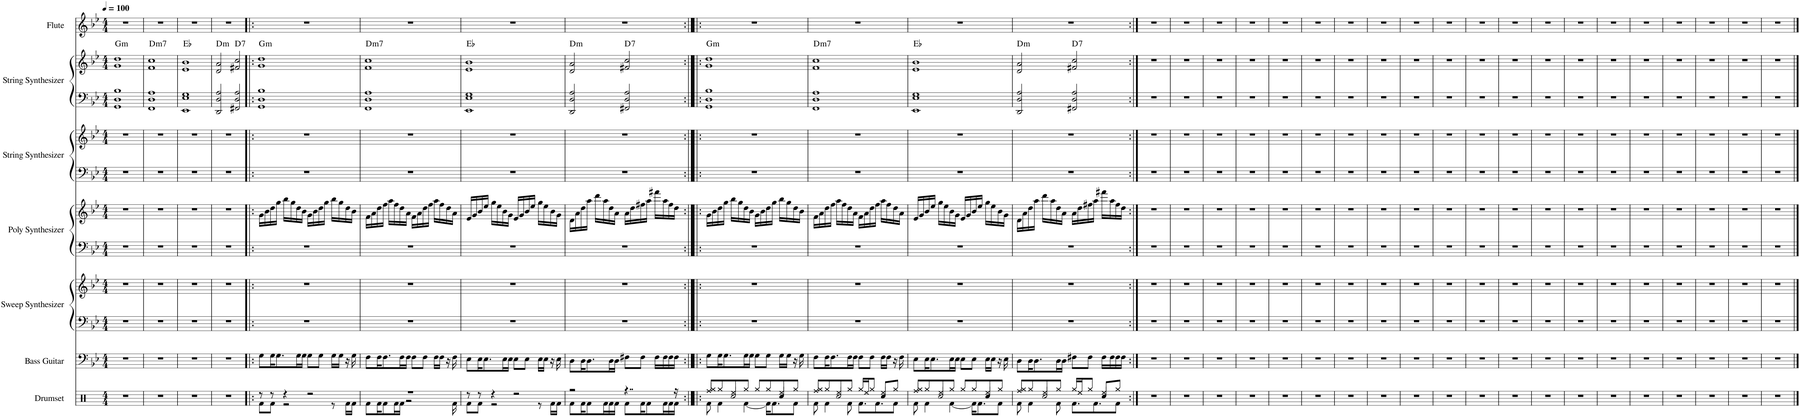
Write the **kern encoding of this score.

**kern	**kern	**kern	**kern	**kern	**kern	**kern	**kern	**kern	**kern	**harte	**kern
*part7	*part6	*part5	*part5	*part4	*part4	*part3	*part3	*part2	*part2	*part2	*part1
*staff11	*staff10	*staff9	*staff8	*staff7	*staff6	*staff5	*staff4	*staff3	*staff2	*	*staff1
*I"Drumset	*I"Bass Guitar	*I"Sweep Synthesizer	*	*I"Poly Synthesizer	*	*I"String Synthesizer	*	*I"String Synthesizer	*	*	*I"Flute
*I'Drs.	*I'B. Guit.	*I'Synth.	*	*I'Synth.	*	*I'Synth.	*	*I'Synth.	*	*	*I'Fl.
*clefX	*clefF4	*clefF4	*clefG2	*clefF4	*clefG2	*clefF4	*clefG2	*clefF4	*clefG2	*	*clefG2
*	*Trd7c12	*	*	*	*	*	*	*	*	*	*
*k[]	*k[b-e-]	*k[b-e-]	*k[b-e-]	*k[b-e-]	*k[b-e-]	*k[b-e-]	*k[b-e-]	*k[b-e-]	*k[b-e-]	*	*k[b-e-]
*M4/4	*M4/4	*M4/4	*M4/4	*M4/4	*M4/4	*M4/4	*M4/4	*M4/4	*M4/4	*	*M4/4
*MM100	*MM100	*MM100	*MM100	*MM100	*MM100	*MM100	*MM100	*MM100	*MM100	*	*MM100
=1	=1	=1	=1	=1	=1	=1	=1	=1	=1	=1	=1
!	!	!	!	!	!	!	!	!	!	!LO:H:kt=m	!
1r	1r	1r	1r	1r	1r	1r	1r	1GG 1D 1B-	1g 1dd	G:min	1r
=2	=2	=2	=2	=2	=2	=2	=2	=2	=2	=2	=2
!	!	!	!	!	!	!	!	!	!	!LO:H:kt=m7	!
1r	1r	1r	1r	1r	1r	1r	1r	1FF 1D 1A	1f 1cc	D:min7	1r
=3	=3	=3	=3	=3	=3	=3	=3	=3	=3	=3	=3
1r	1r	1r	1r	1r	1r	1r	1r	1EE- 1E- 1G	1e- 1b-	Eb:maj	1r
=4	=4	=4	=4	=4	=4	=4	=4	=4	=4	=4	=4
!	!	!	!	!	!	!	!	!	!	!LO:H:kt=m	!
1r	1r	1r	1r	1r	1r	1r	1r	2DD/ 2D/ 2A/	2d/ 2a/	D:min	1r
!	!	!	!	!	!	!	!	!	!	!LO:H:kt=7	!
.	.	.	.	.	.	.	.	2FF#X/ 2D/ 2A/	2f#X/ 2cc/	D:7	.
=5!|:	=5!|:	=5!|:	=5!|:	=5!|:	=5!|:	=5!|:	=5!|:	=5!|:	=5!|:	=5!|:	=5!|:
*^	*	*	*	*	*	*	*	*	*	*	*
!	!	!	!	!	!	!	!	!	!	!	!LO:H:kt=m	!
8r	8Rf\L	8G\L	1r	1r	1r	16g\LL	1r	1r	1GG 1D 1B-	1g 1dd	G:min	1r
.	.	.	.	.	.	16b-\	.	.	.	.	.	.
8r	8Rf\J	16G\K	.	.	.	16dd\	.	.	.	.	.	.
.	.	8.G\	.	.	.	16gg\JJ	.	.	.	.	.	.
4r	2r	.	.	.	.	16bb-\LL	.	.	.	.	.	.
.	.	.	.	.	.	16gg\	.	.	.	.	.	.
.	.	16G\L	.	.	.	16dd\	.	.	.	.	.	.
.	.	16G\JJ	.	.	.	16b-\JJ	.	.	.	.	.	.
2r	.	8G\L	.	.	.	16g\LL	.	.	.	.	.	.
.	.	.	.	.	.	16b-\	.	.	.	.	.	.
.	.	8G\J	.	.	.	16dd\	.	.	.	.	.	.
.	.	.	.	.	.	16gg\JJ	.	.	.	.	.	.
.	8r	16G\LL	.	.	.	16bb-\LL	.	.	.	.	.	.
.	.	16G\JJ	.	.	.	16gg\	.	.	.	.	.	.
.	16Rf\LL	16r	.	.	.	16dd\	.	.	.	.	.	.
.	16Rf\JJ	16G\	.	.	.	16b-\JJ	.	.	.	.	.	.
=6	=6	=6	=6	=6	=6	=6	=6	=6	=6	=6	=6	=6
!	!	!	!	!	!	!	!	!	!	!	!LO:H:kt=m7	!
1r	8Rf\L	8F\L	1r	1r	1r	16f\LL	1r	1r	1FF 1D 1A	1f 1cc	D:min7	1r
.	.	.	.	.	.	16a\	.	.	.	.	.	.
.	16Rf\K	16F\K	.	.	.	16dd\	.	.	.	.	.	.
.	8Rf\	8.F\	.	.	.	16ff\JJ	.	.	.	.	.	.
.	.	.	.	.	.	16aa\LL	.	.	.	.	.	.
.	16Rf\L	.	.	.	.	16ff\	.	.	.	.	.	.
.	16Rf\JJ	16F\L	.	.	.	16dd\	.	.	.	.	.	.
.	2r	16F\JJ	.	.	.	16a\JJ	.	.	.	.	.	.
.	.	8F\L	.	.	.	16f\LL	.	.	.	.	.	.
.	.	.	.	.	.	16a\	.	.	.	.	.	.
.	.	8F\J	.	.	.	16dd\	.	.	.	.	.	.
.	.	.	.	.	.	16ff\JJ	.	.	.	.	.	.
.	.	16F\LL	.	.	.	16aa\LL	.	.	.	.	.	.
.	.	16F\JJ	.	.	.	16ff\	.	.	.	.	.	.
.	.	16r	.	.	.	16dd\	.	.	.	.	.	.
.	16Rf\	16F\	.	.	.	16a\JJ	.	.	.	.	.	.
=7	=7	=7	=7	=7	=7	=7	=7	=7	=7	=7	=7	=7
8r	8Rf\L	8E-\L	1r	1r	1r	16e-/LL	1r	1r	1EE- 1E- 1G	1e- 1b-	Eb:maj	1r
.	.	.	.	.	.	16g/	.	.	.	.	.	.
8r	8Rf\J	16E-\K	.	.	.	16b-/	.	.	.	.	.	.
.	.	8.E-\	.	.	.	16ee-/JJ	.	.	.	.	.	.
4r	2r	.	.	.	.	16gg\LL	.	.	.	.	.	.
.	.	.	.	.	.	16ee-\	.	.	.	.	.	.
.	.	16E-\L	.	.	.	16b-\	.	.	.	.	.	.
.	.	16E-\JJ	.	.	.	16g\JJ	.	.	.	.	.	.
2r	.	8E-\L	.	.	.	16e-/LL	.	.	.	.	.	.
.	.	.	.	.	.	16g/	.	.	.	.	.	.
.	.	8E-\J	.	.	.	16b-/	.	.	.	.	.	.
.	.	.	.	.	.	16ee-/JJ	.	.	.	.	.	.
.	8r	16E-\LL	.	.	.	16gg\LL	.	.	.	.	.	.
.	.	16E-\JJ	.	.	.	16ee-\	.	.	.	.	.	.
.	16Rf\LL	16r	.	.	.	16b-\	.	.	.	.	.	.
.	16Rf\JJ	16E-\	.	.	.	16g\JJ	.	.	.	.	.	.
=8	=8	=8	=8	=8	=8	=8	=8	=8	=8	=8	=8	=8
!	!	!	!	!	!	!	!	!	!	!	!LO:H:kt=m	!
2r	8Rf\L	8D\L	1r	1r	1r	16d\LL	1r	1r	2DD/ 2D/ 2A/	2d/ 2a/	D:min	1r
.	.	.	.	.	.	16a\	.	.	.	.	.	.
.	16Rf\K	16D\K	.	.	.	16dd\	.	.	.	.	.	.
.	8Rf\	8.D\	.	.	.	16aa\JJ	.	.	.	.	.	.
.	.	.	.	.	.	16ddd\LL	.	.	.	.	.	.
.	16Rf\L	.	.	.	.	16aa\	.	.	.	.	.	.
.	16Rf\	16D\L	.	.	.	16dd\	.	.	.	.	.	.
.	16Rf\JJ	16D\JJ	.	.	.	16a\JJ	.	.	.	.	.	.
!	!	!	!	!	!	!	!	!	!	!	!LO:H:kt=7	!
4..r	8Rf\L	8F#X\L	.	.	.	16a\LL	.	.	2FF#X/ 2D/ 2A/	2f#X/ 2cc/	D:7	.
.	.	.	.	.	.	16dd\	.	.	.	.	.	.
.	16Rf\K	8F#\J	.	.	.	16ff#X\	.	.	.	.	.	.
.	8Rf\	.	.	.	.	16aa\JJ	.	.	.	.	.	.
.	.	16F#\LL	.	.	.	16fff#X\LL	.	.	.	.	.	.
.	16Rf\L	16F#\	.	.	.	16aa\	.	.	.	.	.	.
.	16Rf\	16F#\	.	.	.	16ff#\	.	.	.	.	.	.
16r	16Rf\JJ	16F#\JJ	.	.	.	16dd\JJ	.	.	.	.	.	.
=9:|!|:	=9:|!|:	=9:|!|:	=9:|!|:	=9:|!|:	=9:|!|:	=9:|!|:	=9:|!|:	=9:|!|:	=9:|!|:	=9:|!|:	=9:|!|:	=9:|!|:
*	*^	*	*	*	*	*	*	*	*	*	*	*
!	!	!	!	!	!	!	!	!	!	!	!	!LO:H:kt=m	!
4Rff/	8Rf\	8Rgg/L	8G\L	1r	1r	1r	16g\LL	1r	1r	1GG 1D 1B-	1g 1dd	G:min	1r
.	.	.	.	.	.	.	16b-\	.	.	.	.	.	.
.	4Rf\	8Rgg/	16G\K	.	.	.	16dd\	.	.	.	.	.	.
.	.	.	8.G\	.	.	.	16gg\JJ	.	.	.	.	.	.
2Rcc/	.	8Ree/	.	.	.	.	16bb-\LL	.	.	.	.	.	.
.	.	.	.	.	.	.	16gg\	.	.	.	.	.	.
.	[4Rf\	8Rgg/J	16G\L	.	.	.	16dd\	.	.	.	.	.	.
.	.	.	16G\JJ	.	.	.	16b-\JJ	.	.	.	.	.	.
.	.	8Rgg/L	8G\L	.	.	.	16g\LL	.	.	.	.	.	.
.	.	.	.	.	.	.	16b-\	.	.	.	.	.	.
.	16Rf\KL]	8Rgg/	8G\J	.	.	.	16dd\	.	.	.	.	.	.
.	8.Rf\	.	.	.	.	.	16gg\JJ	.	.	.	.	.	.
4Rcc/	.	8Ree/	16G\LL	.	.	.	16bb-\LL	.	.	.	.	.	.
.	.	.	16G\JJ	.	.	.	16gg\	.	.	.	.	.	.
.	8Rf\J	8Rgg/J	16r	.	.	.	16dd\	.	.	.	.	.	.
.	.	.	16G\	.	.	.	16b-\JJ	.	.	.	.	.	.
=10	=10	=10	=10	=10	=10	=10	=10	=10	=10	=10	=10	=10	=10
!	!	!	!	!	!	!	!	!	!	!	!	!LO:H:kt=m7	!
4Rff/	8Rf\	8Rgg/L	8F\L	1r	1r	1r	16f\LL	1r	1r	1FF 1D 1A	1f 1cc	D:min7	1r
.	.	.	.	.	.	.	16a\	.	.	.	.	.	.
.	4Rf\	8Rgg/	16F\K	.	.	.	16dd\	.	.	.	.	.	.
.	.	.	8.F\	.	.	.	16ff\JJ	.	.	.	.	.	.
2Rcc/	.	8Ree/	.	.	.	.	16aa\LL	.	.	.	.	.	.
.	.	.	.	.	.	.	16ff\	.	.	.	.	.	.
.	8Rf\	8Rgg/J	16F\L	.	.	.	16dd\	.	.	.	.	.	.
.	.	.	16F\JJ	.	.	.	16a\JJ	.	.	.	.	.	.
.	8.Rf\L	16Rgg/LL	8F\L	.	.	.	16f\LL	.	.	.	.	.	.
.	.	16Ree/J	.	.	.	.	16a\	.	.	.	.	.	.
.	.	8Rgg/J	8F\J	.	.	.	16dd\	.	.	.	.	.	.
.	8.Rf\	.	.	.	.	.	16ff\JJ	.	.	.	.	.	.
4Rcc/	.	8Ree/L	16F\LL	.	.	.	16aa\LL	.	.	.	.	.	.
.	.	.	16F\JJ	.	.	.	16ff\	.	.	.	.	.	.
.	8Rf\J	8Rgg/J	16r	.	.	.	16dd\	.	.	.	.	.	.
.	.	.	16F\	.	.	.	16a\JJ	.	.	.	.	.	.
=11	=11	=11	=11	=11	=11	=11	=11	=11	=11	=11	=11	=11	=11
4Rff/	8Rf\	8Rgg/L	8E-\L	1r	1r	1r	16e-/LL	1r	1r	1EE- 1E- 1G	1e- 1b-	Eb:maj	1r
.	.	.	.	.	.	.	16g/	.	.	.	.	.	.
.	4Rf\	8Rgg/	16E-\K	.	.	.	16b-/	.	.	.	.	.	.
.	.	.	8.E-\	.	.	.	16ee-/JJ	.	.	.	.	.	.
2Rcc/	.	8Ree/	.	.	.	.	16gg\LL	.	.	.	.	.	.
.	.	.	.	.	.	.	16ee-\	.	.	.	.	.	.
.	[4Rf\	8Rgg/J	16E-\L	.	.	.	16b-\	.	.	.	.	.	.
.	.	.	16E-\JJ	.	.	.	16g\JJ	.	.	.	.	.	.
.	.	8Rgg/L	8E-\L	.	.	.	16e-/LL	.	.	.	.	.	.
.	.	.	.	.	.	.	16g/	.	.	.	.	.	.
.	16Rf\KL]	8Rgg/	8E-\J	.	.	.	16b-/	.	.	.	.	.	.
.	8.Rf\	.	.	.	.	.	16ee-/JJ	.	.	.	.	.	.
4Rcc/	.	8Ree/	16E-\LL	.	.	.	16gg\LL	.	.	.	.	.	.
.	.	.	16E-\JJ	.	.	.	16ee-\	.	.	.	.	.	.
.	8Rf\J	8Rgg/J	16r	.	.	.	16b-\	.	.	.	.	.	.
.	.	.	16E-\	.	.	.	16g\JJ	.	.	.	.	.	.
=12	=12	=12	=12	=12	=12	=12	=12	=12	=12	=12	=12	=12	=12
!	!	!	!	!	!	!	!	!	!	!	!	!LO:H:kt=m	!
4Rff/	8Rf\	8Rgg/L	8D\L	1r	1r	1r	16d\LL	1r	1r	2DD/ 2D/ 2A/	2d/ 2a/	D:min	1r
.	.	.	.	.	.	.	16a\	.	.	.	.	.	.
.	4Rf\	8Rgg/	16D\K	.	.	.	16dd\	.	.	.	.	.	.
.	.	.	8.D\	.	.	.	16aa\JJ	.	.	.	.	.	.
2Rcc/	.	8Ree/	.	.	.	.	16ddd\LL	.	.	.	.	.	.
.	.	.	.	.	.	.	16aa\	.	.	.	.	.	.
.	8Rf\	8Rgg/J	16D\L	.	.	.	16dd\	.	.	.	.	.	.
.	.	.	16D\JJ	.	.	.	16a\JJ	.	.	.	.	.	.
!	!	!	!	!	!	!	!	!	!	!	!	!LO:H:kt=7	!
.	8.Rf\L	16Rgg/LL	8F#X\L	.	.	.	16a\LL	.	.	2FF#X/ 2D/ 2A/	2f#X/ 2cc/	D:7	.
.	.	16Ree/J	.	.	.	.	16dd\	.	.	.	.	.	.
.	.	8Rgg/J	8F#\J	.	.	.	16ff#X\	.	.	.	.	.	.
.	8.Rf\	.	.	.	.	.	16aa\JJ	.	.	.	.	.	.
4Rcc/	.	8Ree/L	16F#\LL	.	.	.	16fff#X\LL	.	.	.	.	.	.
.	.	.	16F#\	.	.	.	16aa\	.	.	.	.	.	.
.	8Rf\J	8Rgg/J	16F#\	.	.	.	16ff#\	.	.	.	.	.	.
.	.	.	16F#\JJ	.	.	.	16dd\JJ	.	.	.	.	.	.
*v	*v	*v	*	*	*	*	*	*	*	*	*	*	*
=13:|!	=13:|!	=13:|!	=13:|!	=13:|!	=13:|!	=13:|!	=13:|!	=13:|!	=13:|!	=13:|!	=13:|!
1r	1r	1r	1r	1r	1r	1r	1r	1r	1r	.	1r
=14	=14	=14	=14	=14	=14	=14	=14	=14	=14	=14	=14
1r	1r	1r	1r	1r	1r	1r	1r	1r	1r	.	1r
=15	=15	=15	=15	=15	=15	=15	=15	=15	=15	=15	=15
1r	1r	1r	1r	1r	1r	1r	1r	1r	1r	.	1r
=16	=16	=16	=16	=16	=16	=16	=16	=16	=16	=16	=16
1r	1r	1r	1r	1r	1r	1r	1r	1r	1r	.	1r
=17	=17	=17	=17	=17	=17	=17	=17	=17	=17	=17	=17
1r	1r	1r	1r	1r	1r	1r	1r	1r	1r	.	1r
=18	=18	=18	=18	=18	=18	=18	=18	=18	=18	=18	=18
1r	1r	1r	1r	1r	1r	1r	1r	1r	1r	.	1r
=19	=19	=19	=19	=19	=19	=19	=19	=19	=19	=19	=19
1r	1r	1r	1r	1r	1r	1r	1r	1r	1r	.	1r
=20	=20	=20	=20	=20	=20	=20	=20	=20	=20	=20	=20
1r	1r	1r	1r	1r	1r	1r	1r	1r	1r	.	1r
=21	=21	=21	=21	=21	=21	=21	=21	=21	=21	=21	=21
1r	1r	1r	1r	1r	1r	1r	1r	1r	1r	.	1r
=22	=22	=22	=22	=22	=22	=22	=22	=22	=22	=22	=22
1r	1r	1r	1r	1r	1r	1r	1r	1r	1r	.	1r
=23	=23	=23	=23	=23	=23	=23	=23	=23	=23	=23	=23
1r	1r	1r	1r	1r	1r	1r	1r	1r	1r	.	1r
=24	=24	=24	=24	=24	=24	=24	=24	=24	=24	=24	=24
1r	1r	1r	1r	1r	1r	1r	1r	1r	1r	.	1r
=25	=25	=25	=25	=25	=25	=25	=25	=25	=25	=25	=25
1r	1r	1r	1r	1r	1r	1r	1r	1r	1r	.	1r
=26	=26	=26	=26	=26	=26	=26	=26	=26	=26	=26	=26
1r	1r	1r	1r	1r	1r	1r	1r	1r	1r	.	1r
=27	=27	=27	=27	=27	=27	=27	=27	=27	=27	=27	=27
1r	1r	1r	1r	1r	1r	1r	1r	1r	1r	.	1r
=28	=28	=28	=28	=28	=28	=28	=28	=28	=28	=28	=28
1r	1r	1r	1r	1r	1r	1r	1r	1r	1r	.	1r
=29	=29	=29	=29	=29	=29	=29	=29	=29	=29	=29	=29
1r	1r	1r	1r	1r	1r	1r	1r	1r	1r	.	1r
=30	=30	=30	=30	=30	=30	=30	=30	=30	=30	=30	=30
1r	1r	1r	1r	1r	1r	1r	1r	1r	1r	.	1r
=31	=31	=31	=31	=31	=31	=31	=31	=31	=31	=31	=31
1r	1r	1r	1r	1r	1r	1r	1r	1r	1r	.	1r
=32	=32	=32	=32	=32	=32	=32	=32	=32	=32	=32	=32
1r	1r	1r	1r	1r	1r	1r	1r	1r	1r	.	1r
==	==	==	==	==	==	==	==	==	==	==	==
*-	*-	*-	*-	*-	*-	*-	*-	*-	*-	*-	*-
